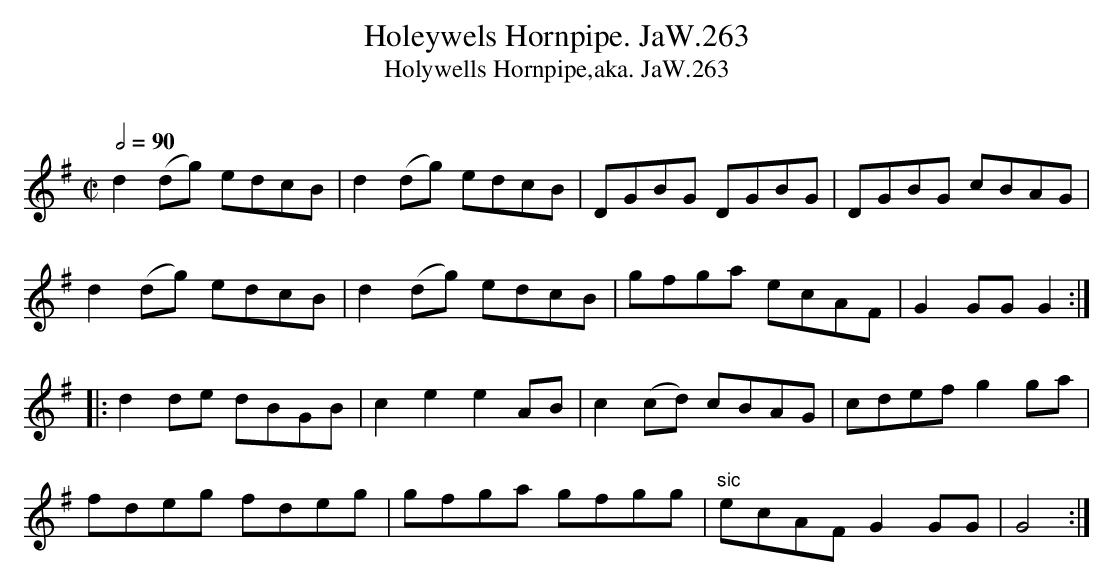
X:1
T:Holeywels Hornpipe. JaW.263
T:Holywells Hornpipe,aka. JaW.263
M:C|
L:1/8
Q:1/2=90
O:
K:G
d2(dg) edcB|d2(dg) edcB|DGBG DGBG|DGBG cBAG|
d2(dg) edcB|d2(dg) edcB|gfga ecAF|G2GGG2:|
|:d2de dBGB|c2e2e2AB|c2(cd) cBAG|cdef g2ga|
fdeg fdeg|gfga gfgg|"sic"ecAF G2GG|G4:|
